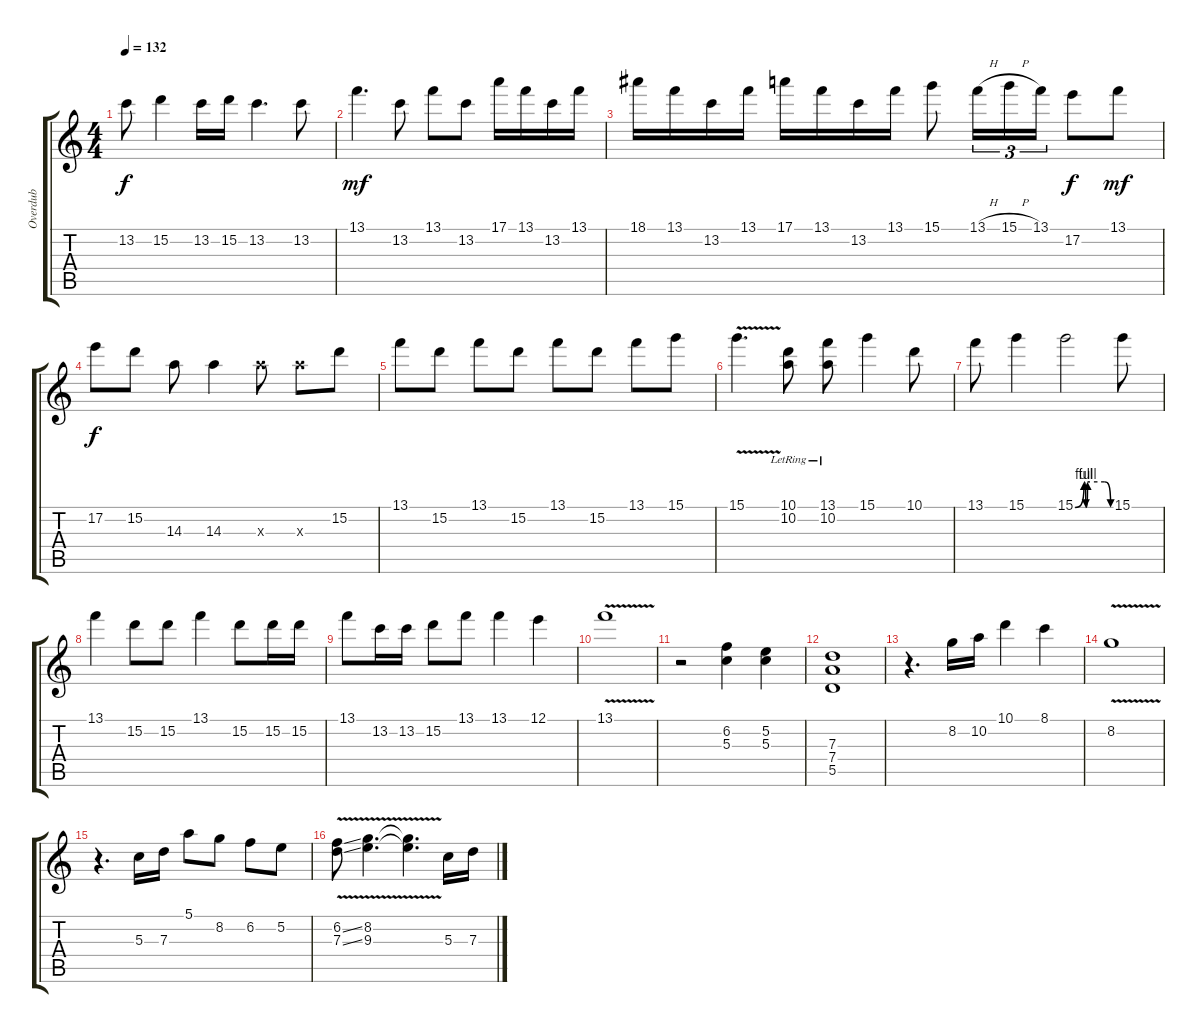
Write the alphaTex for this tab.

\track ("Overdub" "Overdub") {instrument acousticguitarsteel}
\staff {score tabs}
\tuning (E4 B3 G3 D3 A2 E2) {hide}
\ts (4 4)
\tempo 132
\clef g2
\ks c
13.2.8{dy f} 15.2.4 13.2.16 15.2.16 13.2.4{d} 13.2.8 |
13.1.4{d dy mf} 13.2.8 13.1.8 13.2.8 17.1.16 13.1.16 13.2.16 13.1.16 |
18.1.16 13.1.16 13.2.16 13.1.16 17.1.16 13.1.16 13.2.16 13.1.16 15.1.8 13.1{h}.16{tu (3 2)} 15.1{h}.16{tu (3 2)} 13.1.16{tu (3 2)} 17.2.8{dy f} 13.1.8{dy mf} |
17.2.8{dy f} 15.2.8 14.3.8 14.3.4 14.3{x}.8 14.3{x}.8 15.2.8 |
13.1.8 15.2.8 13.1.8 15.2.8 13.1.8 15.2.8 13.1.8 15.1.8 |
15.1{v}.4{d} (10.1 10.2{lr}).8 (13.1 10.2{lr}).8 15.1.4 10.1.8 |
13.1.8 15.1.4 15.1{be (custom 0 0 15 4 18 0 21 4 25 4 50 4 60 0)}.2 15.1.8 |
13.1.4 15.2.8 15.2.8 13.1.4 15.2.8 15.2.16 15.2.16 |
13.1.8 13.2.16 13.2.16 15.2.8 13.1.8 13.1.4 12.1.4 |
13.1{v}.1 |
r.2 (6.2 5.3).4 (5.2 5.3).4 |
(7.3 7.4 5.5).1 |
r.4{d} 8.2.16 10.2.16 10.1.4 8.1.4 |
8.2{v}.1 |
r.4{d} 5.3.16 7.3.16 5.1.8 8.2.8 6.2.8 5.2.8 |
(6.2{v ss} 7.3{v ss}).8 (8.2{v} 9.3{v}).4{d} (8.2{t} 9.3{t}).4{d} 5.3.16 7.3.16
